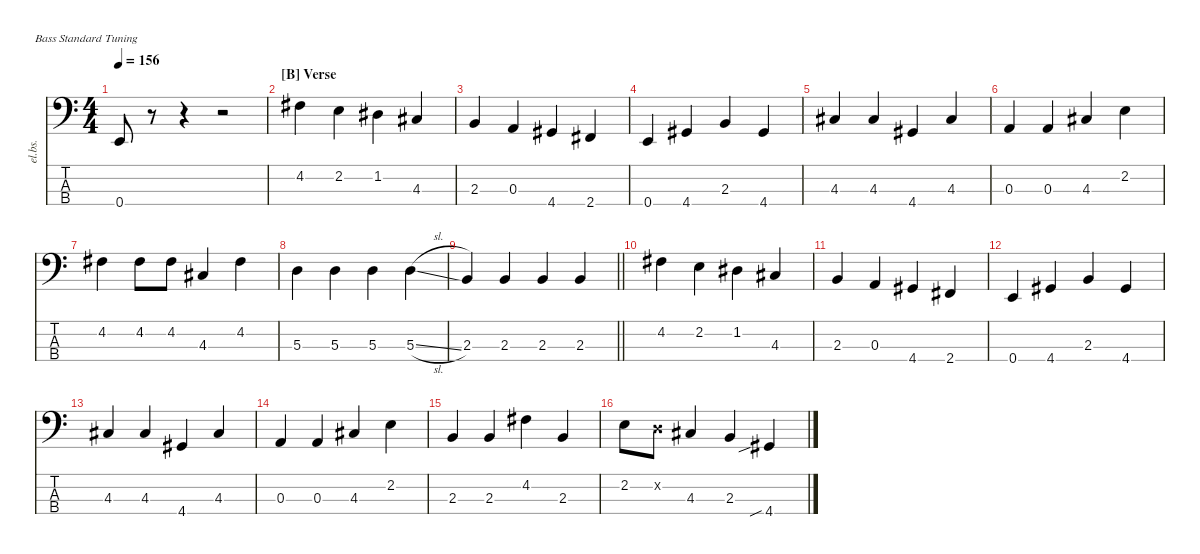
\defaultSystemsLayout 4
\hideDynamics
\bracketExtendMode nobrackets
\otherSystemsTrackNameOrientation horizontal
\track ("Electric Bass" "el.bs.") {instrument electricbassfinger}
\staff {score tabs}
\tuning (G2 D2 A1 E1)
\ts (4 4)
\tempo 156
\clef f4
\ks c
0.4.8{dy mf beam Up} r.8{beam Up} r.4{beam Up} r.2{beam Up} |
\section ("B" "Verse")
4.2{acc #}.4{beam Down} 2.2.4{beam Down} 1.2{acc #}.4{beam Down} 4.3{acc #}.4{beam Up} |
2.3.4{beam Up} 0.3.4{beam Up} 4.4{acc #}.4{beam Up} 2.4{acc #}.4{beam Up} |
0.4.4{beam Up} 4.4{acc #}.4{beam Up} 2.3.4{beam Up} 4.4{acc #}.4{beam Up} |
4.3{acc #}.4{beam Up} 4.3{acc #}.4{beam Up} 4.4{acc #}.4{beam Up} 4.3{acc #}.4{beam Up} |
0.3.4{beam Up} 0.3.4{beam Up} 4.3{acc #}.4{beam Up} 2.2.4{beam Down} |
4.2{acc #}.4{beam Down} 4.2{acc #}.8{beam Down} 4.2{acc #}.8{beam Down} 4.3{acc #}.4{beam Up} 4.2{acc #}.4{beam Down} |
5.3.4{beam Down} 5.3.4{beam Down} 5.3.4{beam Down} 5.3{sl}.4{beam Down} |
\barLineRight lightlight
2.3.4{beam Up} 2.3.4{beam Up} 2.3.4{beam Up} 2.3.4{beam Up} |
4.2{acc #}.4{beam Down} 2.2.4{beam Down} 1.2{acc #}.4{beam Down} 4.3{acc #}.4{beam Up} |
2.3.4{beam Up} 0.3.4{beam Up} 4.4{acc #}.4{beam Up} 2.4{acc #}.4{beam Up} |
0.4.4{beam Up} 4.4{acc #}.4{beam Up} 2.3.4{beam Up} 4.4{acc #}.4{beam Up} |
4.3{acc #}.4{beam Up} 4.3{acc #}.4{beam Up} 4.4{acc #}.4{beam Up} 4.3{acc #}.4{beam Up} |
0.3.4{beam Up} 0.3.4{beam Up} 4.3{acc #}.4{beam Up} 2.2.4{beam Down} |
2.3.4{beam Up} 2.3.4{beam Up} 4.2{acc #}.4{beam Down} 2.3.4{beam Up} |
2.2.8{beam Down} 0.2{x}.8{beam Down} 4.3{acc #}.4{beam Up} 2.3.4{beam Up} 4.4{sib acc #}.4{beam Up}
